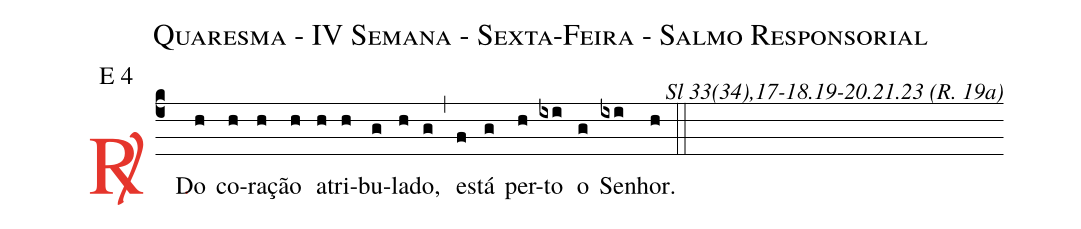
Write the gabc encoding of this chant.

name: Quaresma - IV Semana - Sexta-Feira - Salmo Responsorial;
mode: E 4;
commentary: Sl 33(34),17-18.19-20.21.23 (R. 19a);
%%
(c4)

<c><sp>R/</sp>.</c>() Do(h) co(h)ra(h)ção(h) a(h)tri(h)bu(g)la(h)do,(g) (,) es(f)tá(g) per(h)to(ixi) o(g) Se(ixi)nhor.(h)

(::)
